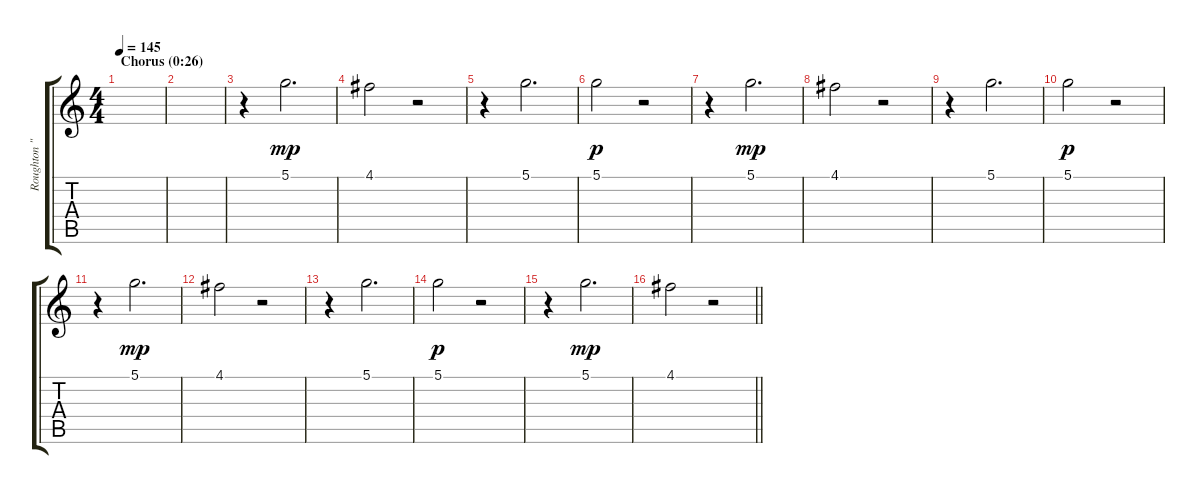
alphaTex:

\track ("Roughton \"Rou\" Reynolds [Synth]" "Roughton \"") {instrument guitarharmonics}
\staff {score tabs}
\tuning (D4 A3 F3 C3 G2 C2) {hide}
\ts (4 4)
\section ("" "Chorus (0:26)")
\tempo 145
\clef g2
\ks c
|
|
r.4 5.1.2{d dy mp} |
4.1.2 r.2 |
r.4 5.1.2{d} |
5.1.2{dy p} r.2 |
r.4 5.1.2{d dy mp} |
4.1.2 r.2 |
r.4 5.1.2{d} |
5.1.2{dy p} r.2 |
r.4 5.1.2{d dy mp} |
4.1.2 r.2 |
r.4 5.1.2{d} |
5.1.2{dy p} r.2 |
r.4 5.1.2{d dy mp} |
\barLineRight lightlight
4.1.2 r.2
